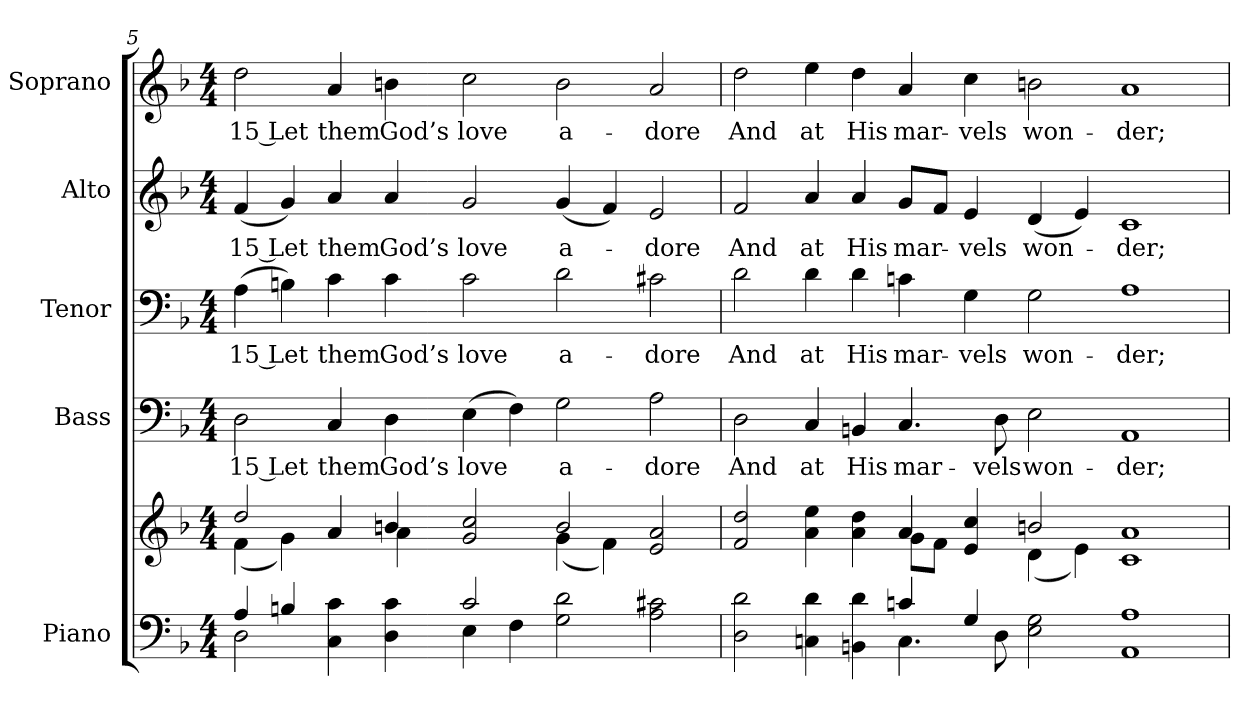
**kern	**kern	**kern	**text	**kern	**text	**kern	**text	**kern	**text
*part5	*part5	*part4	*part4	*part3	*part3	*part2	*part2	*part1	*part1
*staff6	*staff5	*staff4	*staff4	*staff3	*staff3	*staff2	*staff2	*staff1	*staff1
*I"Piano	*	*I"Bass	*	*I"Tenor	*	*I"Alto	*	*I"Soprano	*
*I'Pno.	*	*I'B.	*	*I'T.	*	*I'A.	*	*I'S.	*
!!LO:PB:g=z
*clefF4	*clefG2	*clefF4	*	*clefF4	*	*clefG2	*	*clefG2	*
*k[b-]	*k[b-]	*k[b-]	*	*k[b-]	*	*k[b-]	*	*k[b-]	*
*F:	*F:	*F:	*	*F:	*	*F:	*	*F:	*
*M4/4	*M4/4	*M4/4	*	*M4/4	*	*M4/4	*	*M4/4	*
=5	=5	=5	=5	=5	=5	=5	=5	=5	=5
*^	*^	*	*	*	*	*	*	*	*
!	!	!	!	!	!LO:LY:b:color=#000000	!	!	!	!	!	!
!	!	!	!	!	!	!	!LO:LY:b:color=#000000	!	!	!	!
!	!	!	!	!	!	!	!	!	!LO:LY:b:color=#000000	!	!
!	!	!	!	!	!	!	!	!	!	!	!LO:LY:b:color=#000000
4Ai/	2Di\	2ddi/	(4fi\	2Di\	15 Let	(4Ai\	15 Let	(4fi/	15 Let	2ddi\	15 Let
4Bni/	.	.	4gi\)	.	.	4Bni\)	.	4gi/)	.	.	.
!	!	!	!	!	!LO:LY:b:color=#000000	!	!	!	!	!	!
!	!	!	!	!	!	!	!LO:LY:b:color=#000000	!	!	!	!
!	!	!	!	!	!	!	!	!	!LO:LY:b:color=#000000	!	!
!	!	!	!	!	!	!	!	!	!	!	!LO:LY:b:color=#000000
4Ci\ 4ci	2ryy	4ai/	4ryy	4Ci/	them	4ci\	them	4ai/	them	4ai/	them
!	!	!	!	!	!LO:LY:b:color=#000000	!	!	!	!	!	!
!	!	!	!	!	!	!	!LO:LY:b:color=#000000	!	!	!	!
!	!	!	!	!	!	!	!	!	!LO:LY:b:color=#000000	!	!
!	!	!	!	!	!	!	!	!	!	!	!LO:LY:b:color=#000000
4Di\ 4ci	.	4bni/	4ai\	4Di\	God’s	4ci\	God’s	4ai/	God’s	4bni\	God’s
!	!	!	!	!	!LO:LY:b:color=#000000	!	!	!	!	!	!
!	!	!	!	!	!	!	!LO:LY:b:color=#000000	!	!	!	!
!	!	!	!	!	!	!	!	!	!LO:LY:b:color=#000000	!	!
!	!	!	!	!	!	!	!	!	!	!	!LO:LY:b:color=#000000
2ci/	4Ei\	2gi/ 2cci	2ryy	(4Ei\	love	2ci\	love	2gi/	love	2cci\	love
.	4Fi\	.	.	4Fi\)	.	.	.	.	.	.	.
!	!	!	!	!	!LO:LY:b:color=#000000	!	!	!	!	!	!
!	!	!	!	!	!	!	!LO:LY:b:color=#000000	!	!	!	!
!	!	!	!	!	!	!	!	!	!LO:LY:b:color=#000000	!	!
!	!	!	!	!	!	!	!	!	!	!	!LO:LY:b:color=#000000
2Gi\ 2di	1ryy	2bi/	(4gi\	2Gi\	a-	2di\	a-	(4gi/	a-	2bi\	a-
.	.	.	4fi\)	.	.	.	.	4fi/)	.	.	.
!	!	!	!	!	!LO:LY:b:color=#000000	!	!	!	!	!	!
!	!	!	!	!	!	!	!LO:LY:b:color=#000000	!	!	!	!
!	!	!	!	!	!	!	!	!	!LO:LY:b:color=#000000	!	!
!	!	!	!	!	!	!	!	!	!	!	!LO:LY:b:color=#000000
2Ai\ 2c#Xi	.	2ei/ 2ai	2ryy	2Ai\	-dore	2c#Xi\	-dore	2ei/	-dore	2ai/	-dore
!!LO:PB:g=z
=6	=6	=6	=6	=6	=6	=6	=6	=6	=6	=6	=6
!	!	!	!	!	!LO:LY:b:color=#000000	!	!	!	!	!	!
!	!	!	!	!	!	!	!LO:LY:b:color=#000000	!	!	!	!
!	!	!	!	!	!	!	!	!	!LO:LY:b:color=#000000	!	!
!	!	!	!	!	!	!	!	!	!	!	!LO:LY:b:color=#000000
2Di\ 2di	1ryy	2fi/ 2ddi	1ryy	2Di\	And	2di\	And	2fi/	And	2ddi\	And
!	!	!	!	!	!LO:LY:b:color=#000000	!	!	!	!	!	!
!	!	!	!	!	!	!	!LO:LY:b:color=#000000	!	!	!	!
!	!	!	!	!	!	!	!	!	!LO:LY:b:color=#000000	!	!
!	!	!	!	!	!	!	!	!	!	!	!LO:LY:b:color=#000000
4Cni\ 4di	.	4ai\ 4eei	.	4Ci/	at	4di\	at	4ai/	at	4eei\	at
!	!	!	!	!	!LO:LY:b:color=#000000	!	!	!	!	!	!
!	!	!	!	!	!	!	!LO:LY:b:color=#000000	!	!	!	!
!	!	!	!	!	!	!	!	!	!LO:LY:b:color=#000000	!	!
!	!	!	!	!	!	!	!	!	!	!	!LO:LY:b:color=#000000
4BBni\ 4di	.	4ai\ 4ddi	.	4BBni/	His	4di\	His	4ai/	His	4ddi\	His
!	!	!	!	!	!LO:LY:b:color=#000000	!	!	!	!	!	!
!	!	!	!	!	!	!	!LO:LY:b:color=#000000	!	!	!	!
!	!	!	!	!	!	!	!	!	!LO:LY:b:color=#000000	!	!
!	!	!	!	!	!	!	!	!	!	!	!LO:LY:b:color=#000000
4cni/	4.Ci\	4ai/	8gi\L	4.Ci/	mar-	4cni\	mar-	8gi/L	mar-	4ai/	mar-
.	.	.	8fi\J	.	.	.	.	8fi/J	.	.	.
!	!	!	!	!	!	!	!LO:LY:b:color=#000000	!	!	!	!
!	!	!	!	!	!	!	!	!	!LO:LY:b:color=#000000	!	!
!	!	!	!	!	!	!	!	!	!	!	!LO:LY:b:color=#000000
4Gi/	.	4ei/ 4cci	4ryy	.	.	4Gi\	-vels	4ei/	-vels	4cci\	-vels
!	!	!	!	!	!LO:LY:b:color=#000000	!	!	!	!	!	!
.	8Di\	.	.	8Di\	-vels	.	.	.	.	.	.
!	!	!	!	!	!LO:LY:b:color=#000000	!	!	!	!	!	!
!	!	!	!	!	!	!	!LO:LY:b:color=#000000	!	!	!	!
!	!	!	!	!	!	!	!	!	!LO:LY:b:color=#000000	!	!
!	!	!	!	!	!	!	!	!	!	!	!LO:LY:b:color=#000000
2Ei\ 2Gi	1.ryy	2bni/	(4di\	2Ei\	won-	2Gi\	won-	(4di/	won-	2bni\	won-
.	.	.	4ei\)	.	.	.	.	4ei/)	.	.	.
!	!	!	!	!	!LO:LY:b:color=#000000	!	!	!	!	!	!
!	!	!	!	!	!	!	!LO:LY:b:color=#000000	!	!	!	!
!	!	!	!	!	!	!	!	!	!LO:LY:b:color=#000000	!	!
!	!	!	!	!	!	!	!	!	!	!	!LO:LY:b:color=#000000
1AAi 1Ai	.	1ci 1ai	1ryy	1AAi	-der;	1Ai	-der;	1ci	-der;	1ai	-der;
*v	*v	*	*	*	*	*	*	*	*	*	*
*	*v	*v	*	*	*	*	*	*	*	*
=	=	=	=	=	=	=	=	=	=
*-	*-	*-	*-	*-	*-	*-	*-	*-	*-
